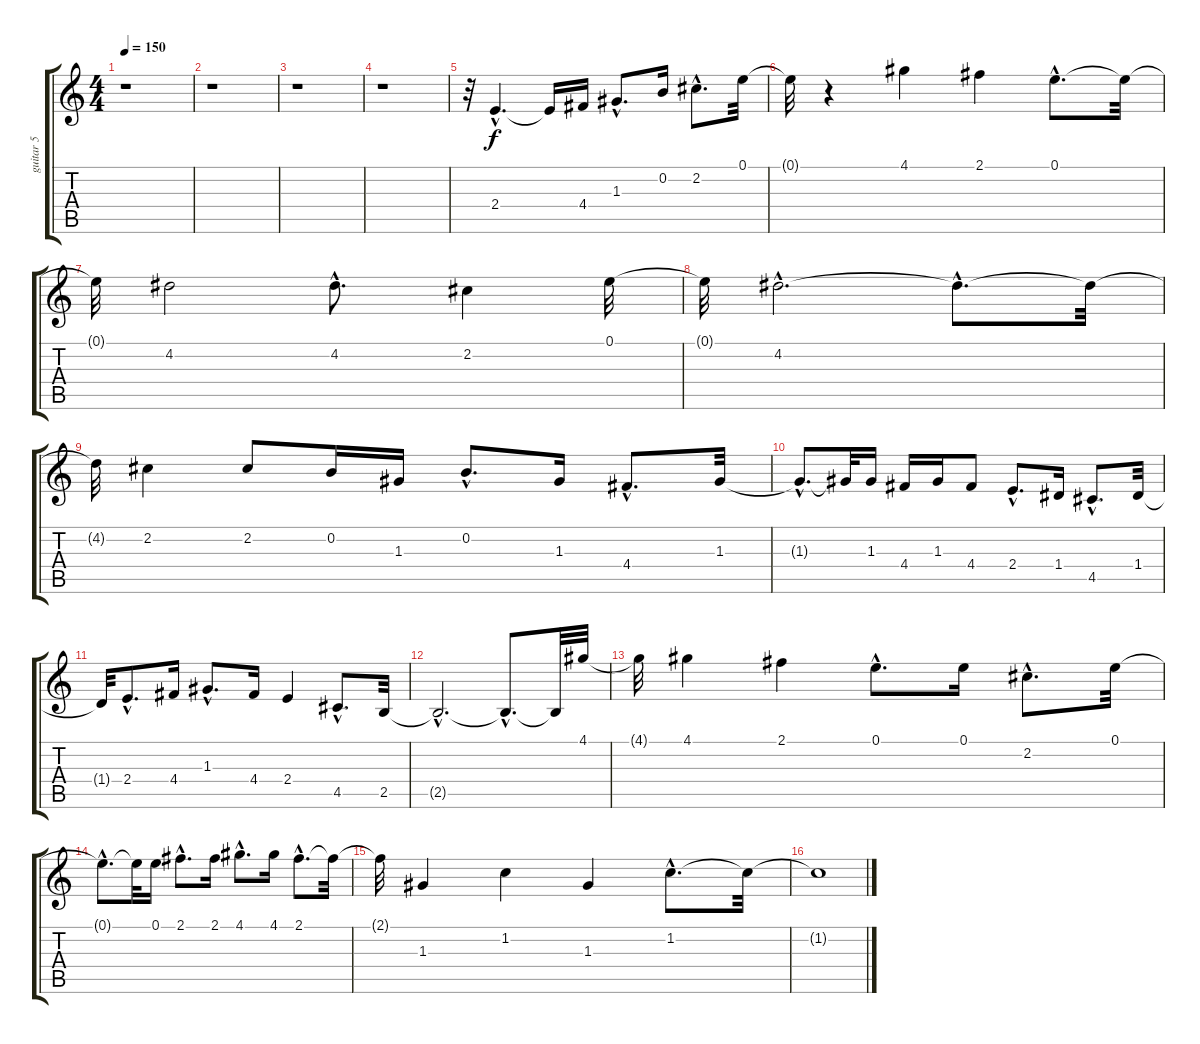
\track ("guitar 5" "guitar 5") {instrument acousticguitarsteel}
\staff {score tabs}
\tuning (E4 B3 G3 D3 A2 E2) {hide}
\ts (4 4)
\tempo 150
\clef g2
\ks c
r.1{dy f} |
r.1 |
r.1 |
r.1 |
r.32 2.4{hac}.4{d} 2.4{t}.16 4.4.16 1.3{hac}.8{d} 0.2.16 2.2{hac}.8{d} 0.1.32 |
0.1{t}.32 r.4 4.1.4 2.1.4 0.1{hac}.8{d} 0.1{t}.32 |
0.1{t}.32 4.2.2 4.2{hac}.8{d} 2.2.4 0.1.32 |
0.1{t}.32 4.2{hac}.2{d} 4.2{hac t}.8{d} 4.2{t}.32 |
4.2{t}.32 2.2.4 2.2.8 0.2.16 1.3.16 0.2{hac}.8{d} 1.3.16 4.4{hac}.8{d} 1.3.32 |
1.3{hac t}.8{d} 1.3{t}.32 1.3.16 4.4.16 1.3.16 4.4.8 2.4{hac}.8{d} 1.4.16 4.5{hac}.8{d} 1.4.32 |
1.4{t}.32 2.4{hac}.8{d} 4.4.16 1.3{hac}.8{d} 4.4.16 2.4.4 4.5{hac}.8{d} 2.5.32 |
2.5{hac t}.2{d} 2.5{hac t}.8{d} 2.5{t}.32 4.1.32 |
4.1{t}.32 4.1.4 2.1.4 0.1{hac}.8{d} 0.1.16 2.2{hac}.8{d} 0.1.32 |
0.1{hac t}.8{d} 0.1{t}.32 0.1.16 2.1{hac}.8{d} 2.1.16 4.1{hac}.8{d} 4.1.16 2.1{hac}.8{d} 2.1{t}.32 |
2.1{t}.32 1.3.4 1.2.4 1.3.4 1.2{hac}.8{d} 1.2{t}.32 |
1.2{t}.1
